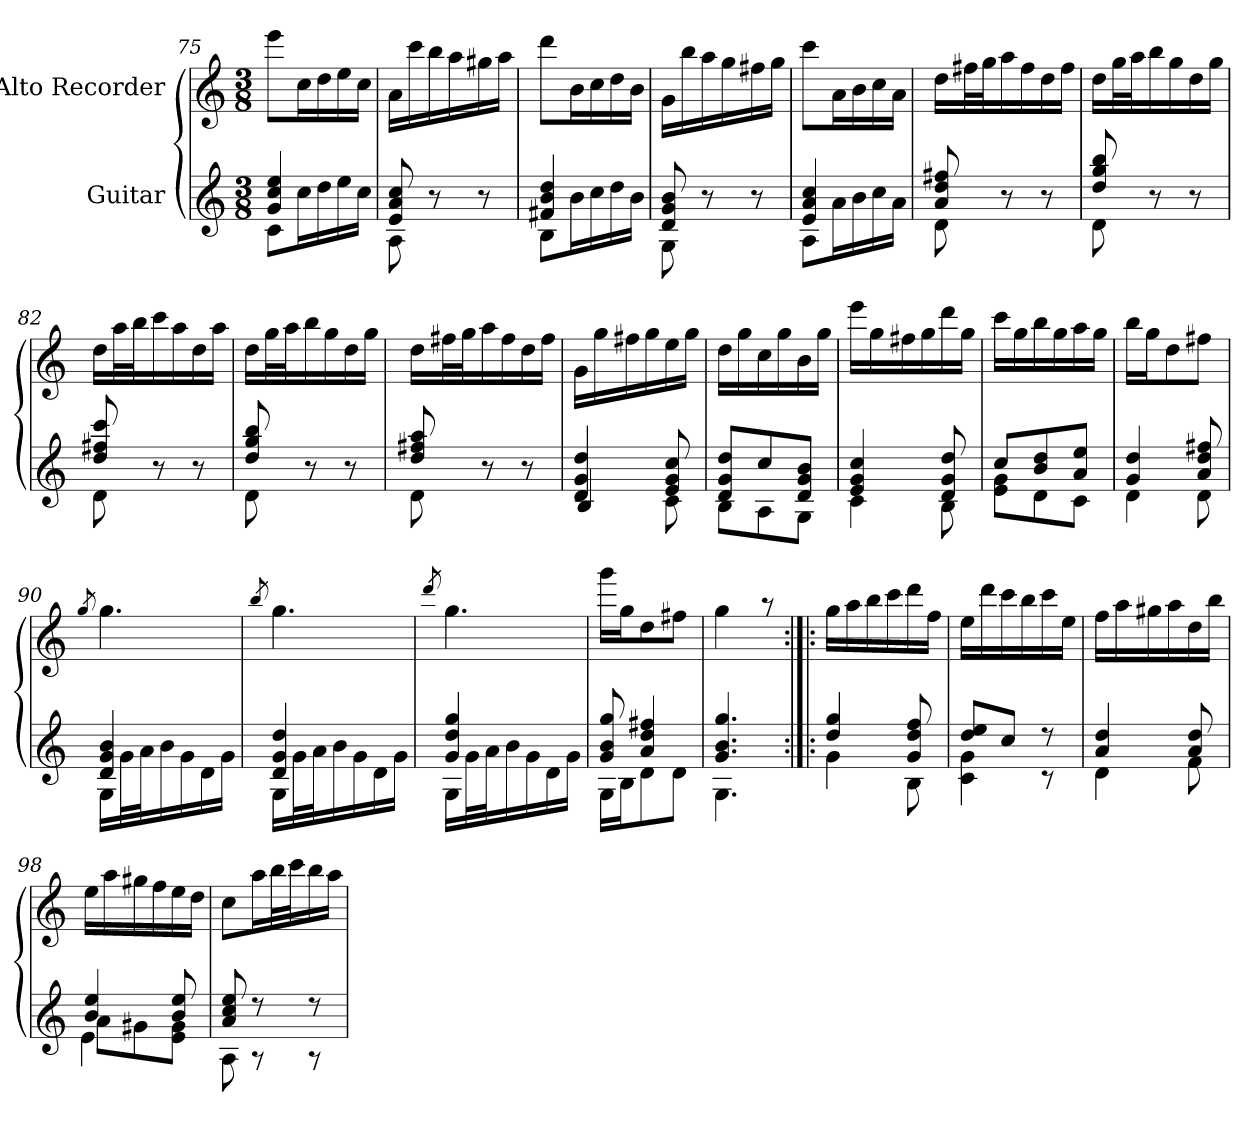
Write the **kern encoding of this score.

**kern	**kern
*part2	*part1
*staff2	*staff1
*I"Guitar	*I"Alto Recorder
!!LO:LB:g=z
*clefG2	*clefG2
*ITrd7c12	*
*k[]	*k[]
*C:	*C:
*M3/8	*M3/8
=75	=75
*^	*
*	*^	*
4Gi/ 4ci 4ei	8ryy	8Ci\L	8eeei\L
.	4ryy	16ci\L	16cci\L
.	.	16di\	16ddi\
8ryy	.	16ei\	16eei\
.	.	16ci\JJ	16cci\JJ
*	*v	*v	*
=76	=76	=76
8Ei/ 8Ai 8ci	8AAi\	16ai\LL
.	.	16ccci\
8r	4ryy	16bbi\
.	.	16aai\
8r	.	16gg#Xi\
.	.	16aai\JJ
=77	=77	=77
*	*^	*
4F#Xi/ 4Bi 4di	4ryy	8BBi\L	8dddi\L
.	.	16Bi\L	16bi\L
.	.	16ci\	16cci\
8ryy	8ryy	16di\	16ddi\
.	.	16Bi\JJ	16bi\JJ
=78	=78	=78	=78
8Di/ 8Gi 8Bi	8GGi\	4ryy	16gi\LL
.	.	.	16bbi\
8r	8ryy	.	16aai\
.	.	.	16ggi\
8r	8ryy	8ryy	16ff#Xi\
.	.	.	16ggi\JJ
=79	=79	=79	=79
4Ei/ 4Ai 4ci	4ryy	8AAi\L	8ccci\L
.	.	16Ai\L	16ai\L
.	.	16Bi\	16bi\
8ryy	8ryy	16ci\	16cci\
.	.	16Ai\JJ	16ai\JJ
=80	=80	=80	=80
8Ai/ 8di 8f#Xi	8Di\	8ryy	16ddi\LL
.	.	.	32ff#Xi\L
.	.	.	32ggi\J
8r	8ryy	8ryy	16aai\
.	.	.	16ff#i\
8r	8ryy	8ryy	16ddi\
.	.	.	16ff#i\JJ
*	*v	*v	*
=81	=81	=81
8di/ 8gi 8bi	8Di\	16ddi\LL
.	.	32ggi\L
.	.	32aai\J
8r	4ryy	16bbi\
.	.	16ggi\
8r	.	16ddi\
.	.	16ggi\JJ
=82	=82	=82
8di/ 8f#Xi 8cci	8Di\	16ddi\LL
.	.	32aai\L
.	.	32bbi\J
8r	4ryy	16ccci\
.	.	16aai\
8r	.	16ddi\
.	.	16aai\JJ
!!LO:PB:g=z
=83	=83	=83
8di/ 8gi 8bi	8Di\	16ddi\LL
.	.	32ggi\L
.	.	32aai\J
8r	4ryy	16bbi\
.	.	16ggi\
8r	.	16ddi\
.	.	16ggi\JJ
=84	=84	=84
8di/ 8f#Xi 8ai	8Di\	16ddi\LL
.	.	32ff#Xi\L
.	.	32ggi\J
8r	4ryy	16aai\
.	.	16ff#i\
8r	.	16ddi\
.	.	16ff#i\JJ
=85	=85	=85
4Di/ 4Gi 4di	4BBi/	16gi\LL
.	.	16ggi\
.	.	16ff#Xi\
.	.	16ggi\
8Ei/ 8Gi 8ci	8Ci\	16eei\
.	.	16ggi\JJ
=86	=86	=86
8Di/ 8Gi 8diL	8BBi\L	16ddi\LL
.	.	16ggi\
8ci/	8AAi\	16cci\
.	.	16ggi\
8Di/ 8Gi 8BiJ	8GGi\J	16bi\
.	.	16ggi\JJ
=87	=87	=87
4Ei/ 4Gi 4ci	4Ci\	16eeei\LL
.	.	16ggi\
.	.	16ff#Xi\
.	.	16ggi\
8Di/ 8Gi 8di	8BBi\	16dddi\
.	.	16ggi\JJ
=88	=88	=88
8ci/L	8Ei\ 8GiL	16ccci\LL
.	.	16ggi\
8Bi/ 8di	8Di\	16bbi\
.	.	16ggi\
8Ai/ 8eiJ	8Ci\J	16aai\
.	.	16ggi\JJ
=89	=89	=89
4Gi/ 4di	4Di\	16bbi\LL
.	.	16ggi\J
.	.	8ddi\
8Ai/ 8di 8f#Xi	8Di\	8ff#Xi\J
*v	*v	*
=90	=90
.	8qggi/
*^	*
*	*^	*
4Di/ 4Gi 4Bi	16GGi\LL	4.ryy	4.ggi\
.	32Gi\L	.	.
.	32Ai\J	.	.
.	16Bi\	.	.
.	16Gi\	.	.
8ryy	16Di\	.	.
.	16Gi\JJ	.	.
!!LO:LB:g=z
=91	=91	=91	=91
.	.	.	8qbbi/
4Di/ 4Gi 4di	16GGi\LL	4ryy	4.ggi\
.	32Gi\L	.	.
.	32Ai\J	.	.
.	16Bi\	.	.
.	16Gi\	.	.
8ryy	16Di\	8ryy	.
.	16Gi\JJ	.	.
=92	=92	=92	=92
.	.	.	8qdddi/
*	*	*	*^
4Gi/ 4di 4gi	16GGi\LL	4ryy	4.ggi\	4.ryy
.	32Gi\L	.	.	.
.	32Ai\J	.	.	.
.	16Bi\	.	.	.
.	16Gi\	.	.	.
8ryy	16Di\	8ryy	.	.
.	16Gi\JJ	.	.	.
=93	=93	=93	=93	=93
8Gi/ 8Bi 8gi	16GGi\LL	8ryy	16gggi\LL	4.ryy
.	16BBi\J	.	16ggi\J	.
4Ai/ 4di 4f#Xi	8Di\	8ryy	8ddi\	.
.	8Di\J	8ryy	8ff#Xi\J	.
*	*v	*v	*	*
=94	=94	=94	=94
4.Gi/ 4.Bi 4.gi	4.GGi\	4ggi\	4.ryy
.	.	8r	.
*	*	*v	*v
=95:|!|:	=95:|!|:	=95:|!|:
*	*^	*
4di/ 4gi	4Gi\	4ryy	16ggi\LL
.	.	.	16aai\
.	.	.	16bbi\
.	.	.	16ccci\
8Gi/ 8di 8fi	8BBi\	8ryy	16dddi\
.	.	.	16ffi\JJ
*	*v	*v	*
=96	=96	=96
8di/ 8eiL	4Ci\ 4Gi	16eei\LL
.	.	16dddi\
8ci/J	.	16ccci\
.	.	16bbi\
8r	8r	16ccci\
.	.	16eei\JJ
=97	=97	=97
4Ai/ 4di	4Di\	16ffi\LL
.	.	16aai\
.	.	16gg#Xi\
.	.	16aai\
8Ai/ 8di	8Fi\	16ddi\
.	.	16bbi\JJ
=98	=98	=98
*	*^	*
4Bi/ 4ei	8Ai\L	4Ei\	16eei\LL
.	.	.	16aai\
.	8G#Xi\	.	16gg#Xi\
.	.	.	16ffi\
8Bi/ 8ei	8Ei\ 8G#iJ	8ryy	16eei\
.	.	.	16ddi\JJ
!!LO:LB:g=z
=99	=99	=99	=99
8Ai/ 8ci 8ei	8AAi\	8ryy	8cci\L
8r	8r	4ryy	16aai\L
.	.	.	32bbi\L
.	.	.	32ccci\J
8r	8r	.	16bbi\
.	.	.	16aai\JJ
*v	*v	*v	*
=	=
*-	*-
